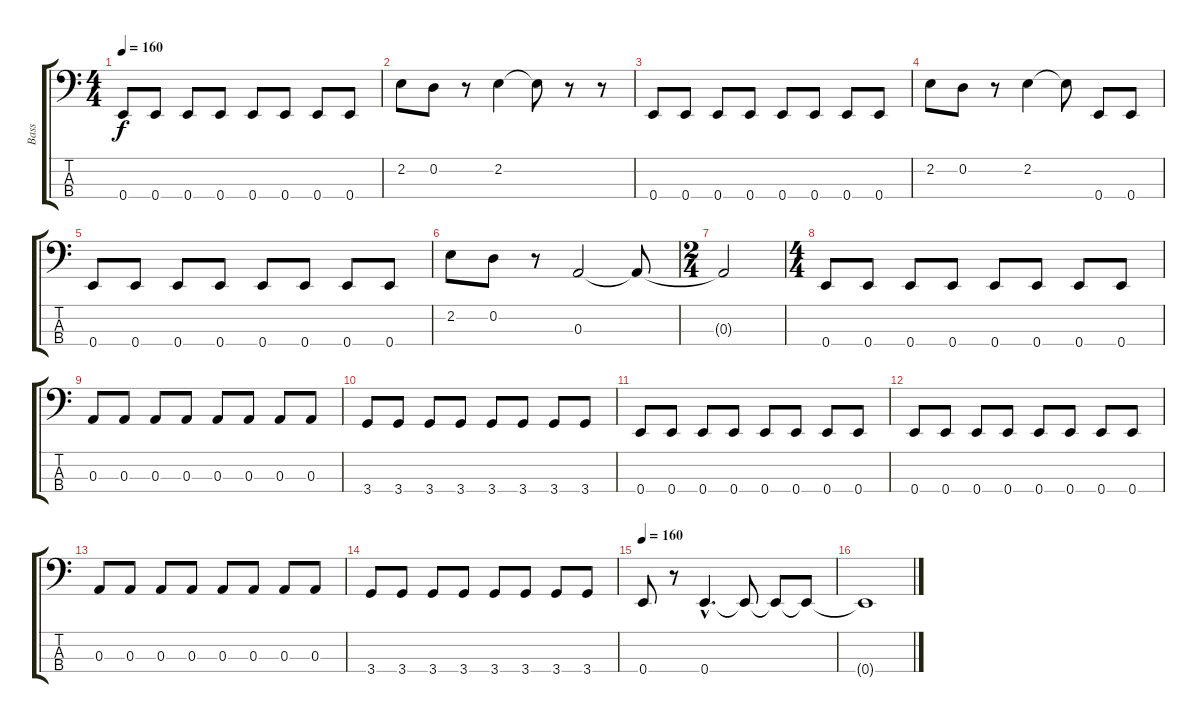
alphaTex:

\track ("Bass" "Bass") {instrument electricbassfinger}
\staff {score tabs}
\tuning (G2 D2 A1 E1) {hide}
\ts (4 4)
\tempo 160
\clef f4
\ks c
0.4.8{dy f} 0.4.8 0.4.8 0.4.8 0.4.8 0.4.8 0.4.8 0.4.8 |
2.2.8 0.2.8 r.8 2.2.4 2.2{t}.8 r.8 r.8 |
0.4.8 0.4.8 0.4.8 0.4.8 0.4.8 0.4.8 0.4.8 0.4.8 |
2.2.8 0.2.8 r.8 2.2.4 2.2{t}.8 0.4.8 0.4.8 |
0.4.8 0.4.8 0.4.8 0.4.8 0.4.8 0.4.8 0.4.8 0.4.8 |
2.2.8 0.2.8 r.8 0.3.2 0.3{t}.8 |
\ts (2 4)
0.3{t}.2 |
\ts (4 4)
0.4.8 0.4.8 0.4.8 0.4.8 0.4.8 0.4.8 0.4.8 0.4.8 |
0.3.8 0.3.8 0.3.8 0.3.8 0.3.8 0.3.8 0.3.8 0.3.8 |
3.4.8 3.4.8 3.4.8 3.4.8 3.4.8 3.4.8 3.4.8 3.4.8 |
0.4.8 0.4.8 0.4.8 0.4.8 0.4.8 0.4.8 0.4.8 0.4.8 |
0.4.8 0.4.8 0.4.8 0.4.8 0.4.8 0.4.8 0.4.8 0.4.8 |
0.3.8 0.3.8 0.3.8 0.3.8 0.3.8 0.3.8 0.3.8 0.3.8 |
3.4.8 3.4.8 3.4.8 3.4.8 3.4.8 3.4.8 3.4.8 3.4.8 |
\tempo 160
0.4.8 r.8 0.4{hac}.4{d} 0.4{t}.8 0.4{t}.8 0.4{t}.8 |
0.4{t}.1
